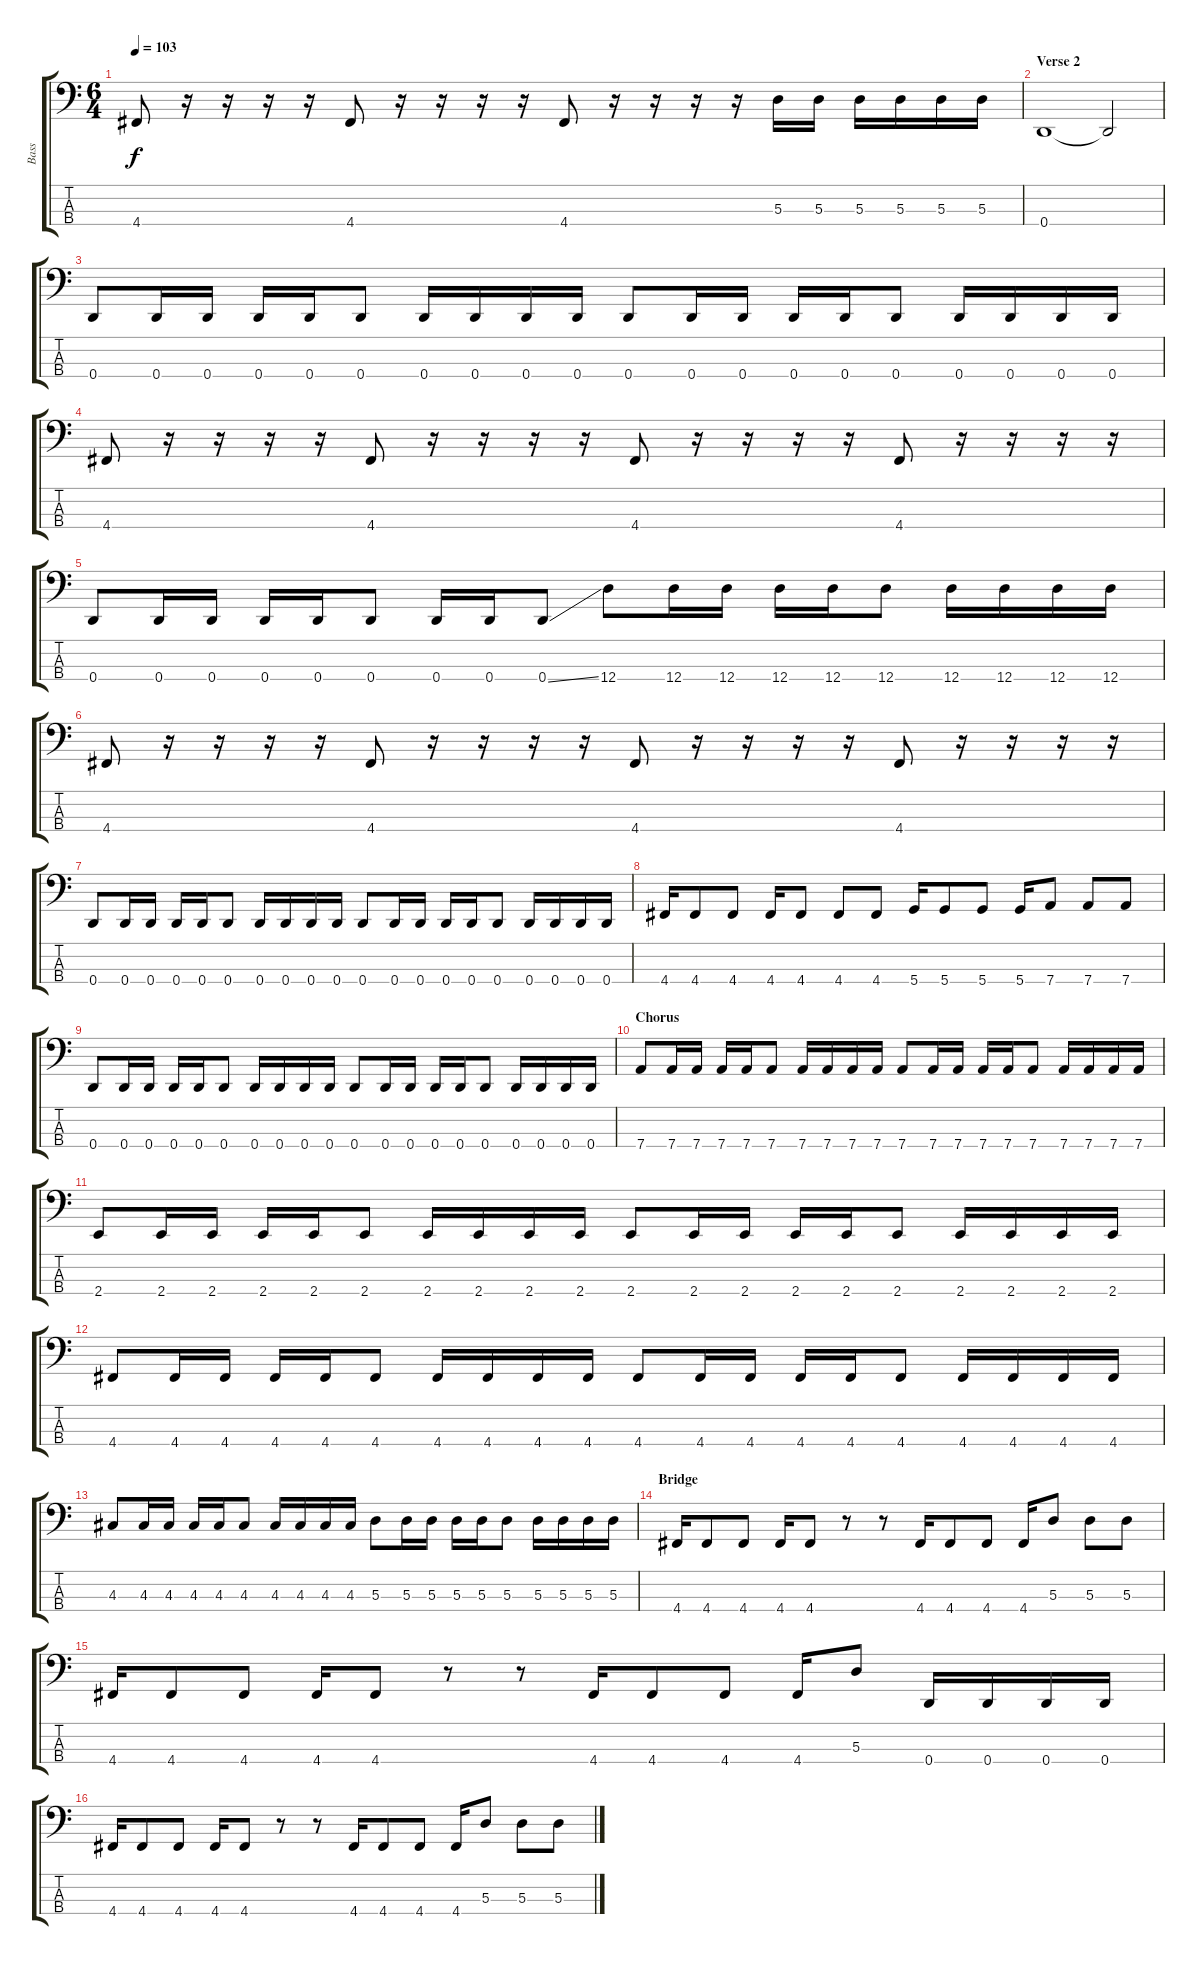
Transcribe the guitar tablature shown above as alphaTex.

\track ("Bass" "Bass") {instrument electricbassfinger}
\staff {score tabs}
\tuning (G2 D2 A1 D1) {hide}
\ts (6 4)
\tempo 103
\clef f4
\ks c
4.4.8{dy f} r.16 r.16 r.16 r.16 4.4.8 r.16 r.16 r.16 r.16 4.4.8 r.16 r.16 r.16 r.16 5.3.16 5.3.16 5.3.16 5.3.16 5.3.16 5.3.16 |
\section ("" "Verse 2")
0.4.1 0.4{t}.2 |
0.4.8 0.4.16 0.4.16 0.4.16 0.4.16 0.4.8 0.4.16 0.4.16 0.4.16 0.4.16 0.4.8 0.4.16 0.4.16 0.4.16 0.4.16 0.4.8 0.4.16 0.4.16 0.4.16 0.4.16 |
4.4.8 r.16 r.16 r.16 r.16 4.4.8 r.16 r.16 r.16 r.16 4.4.8 r.16 r.16 r.16 r.16 4.4.8 r.16 r.16 r.16 r.16 |
0.4.8 0.4.16 0.4.16 0.4.16 0.4.16 0.4.8 0.4.16 0.4.16 0.4{ss}.8 12.4.8 12.4.16 12.4.16 12.4.16 12.4.16 12.4.8 12.4.16 12.4.16 12.4.16 12.4.16 |
4.4.8 r.16 r.16 r.16 r.16 4.4.8 r.16 r.16 r.16 r.16 4.4.8 r.16 r.16 r.16 r.16 4.4.8 r.16 r.16 r.16 r.16 |
0.4.8 0.4.16 0.4.16 0.4.16 0.4.16 0.4.8 0.4.16 0.4.16 0.4.16 0.4.16 0.4.8 0.4.16 0.4.16 0.4.16 0.4.16 0.4.8 0.4.16 0.4.16 0.4.16 0.4.16 |
4.4.16 4.4.8 4.4.8 4.4.16 4.4.8 4.4.8 4.4.8 5.4.16 5.4.8 5.4.8 5.4.16 7.4.8 7.4.8 7.4.8 |
0.4.8 0.4.16 0.4.16 0.4.16 0.4.16 0.4.8 0.4.16 0.4.16 0.4.16 0.4.16 0.4.8 0.4.16 0.4.16 0.4.16 0.4.16 0.4.8 0.4.16 0.4.16 0.4.16 0.4.16 |
\section ("" "Chorus")
7.4.8 7.4.16 7.4.16 7.4.16 7.4.16 7.4.8 7.4.16 7.4.16 7.4.16 7.4.16 7.4.8 7.4.16 7.4.16 7.4.16 7.4.16 7.4.8 7.4.16 7.4.16 7.4.16 7.4.16 |
2.4.8 2.4.16 2.4.16 2.4.16 2.4.16 2.4.8 2.4.16 2.4.16 2.4.16 2.4.16 2.4.8 2.4.16 2.4.16 2.4.16 2.4.16 2.4.8 2.4.16 2.4.16 2.4.16 2.4.16 |
4.4.8 4.4.16 4.4.16 4.4.16 4.4.16 4.4.8 4.4.16 4.4.16 4.4.16 4.4.16 4.4.8 4.4.16 4.4.16 4.4.16 4.4.16 4.4.8 4.4.16 4.4.16 4.4.16 4.4.16 |
4.3.8 4.3.16 4.3.16 4.3.16 4.3.16 4.3.8 4.3.16 4.3.16 4.3.16 4.3.16 5.3.8 5.3.16 5.3.16 5.3.16 5.3.16 5.3.8 5.3.16 5.3.16 5.3.16 5.3.16 |
\section ("" "Bridge")
4.4.16 4.4.8 4.4.8 4.4.16 4.4.8 r.8 r.8 4.4.16 4.4.8 4.4.8 4.4.16 5.3.8 5.3.8 5.3.8 |
4.4.16 4.4.8 4.4.8 4.4.16 4.4.8 r.8 r.8 4.4.16 4.4.8 4.4.8 4.4.16 5.3.8 0.4.16 0.4.16 0.4.16 0.4.16 |
4.4.16 4.4.8 4.4.8 4.4.16 4.4.8 r.8 r.8 4.4.16 4.4.8 4.4.8 4.4.16 5.3.8 5.3.8 5.3.8
